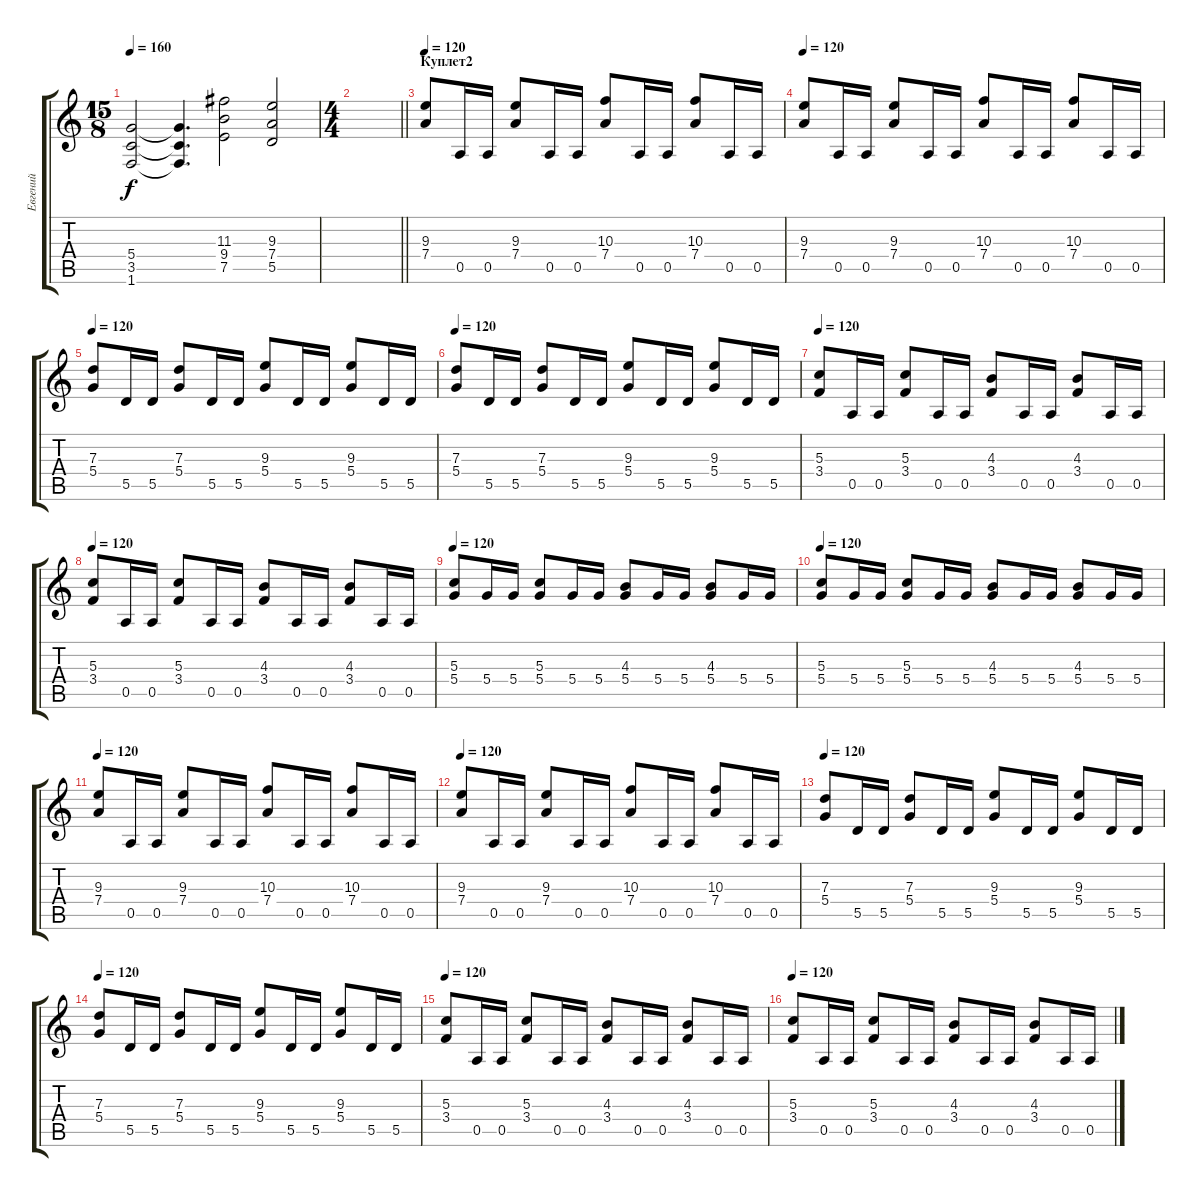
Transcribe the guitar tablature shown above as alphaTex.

\track ("Евгений" "Евгений") {instrument distortionguitar}
\staff {score tabs}
\tuning (E4 B3 G3 D3 A2 E2) {hide}
\ts (15 8)
\tempo 160
\clef g2
\ks c
(5.4 3.5 1.6).2{dy f} (5.4{t} 3.5{t} 1.6{t}).4{d} (11.3 9.4 7.5).2 (9.3 7.4 5.5).2 |
\ts (4 4)
\barLineRight lightlight
|
\section ("" "Куплет2")
\tempo 120
(9.3 7.4).8 0.5.16 0.5.16 (9.3 7.4).8 0.5.16 0.5.16 (10.3 7.4).8 0.5.16 0.5.16 (10.3 7.4).8 0.5.16 0.5.16 |
\tempo 120
(9.3 7.4).8 0.5.16 0.5.16 (9.3 7.4).8 0.5.16 0.5.16 (10.3 7.4).8 0.5.16 0.5.16 (10.3 7.4).8 0.5.16 0.5.16 |
\tempo 120
(7.3 5.4).8 5.5.16 5.5.16 (7.3 5.4).8 5.5.16 5.5.16 (9.3 5.4).8 5.5.16 5.5.16 (9.3 5.4).8 5.5.16 5.5.16 |
\tempo 120
(7.3 5.4).8 5.5.16 5.5.16 (7.3 5.4).8 5.5.16 5.5.16 (9.3 5.4).8 5.5.16 5.5.16 (9.3 5.4).8 5.5.16 5.5.16 |
\tempo 120
(5.3 3.4).8 0.5.16 0.5.16 (5.3 3.4).8 0.5.16 0.5.16 (4.3 3.4).8 0.5.16 0.5.16 (4.3 3.4).8 0.5.16 0.5.16 |
\tempo 120
(5.3 3.4).8 0.5.16 0.5.16 (5.3 3.4).8 0.5.16 0.5.16 (4.3 3.4).8 0.5.16 0.5.16 (4.3 3.4).8 0.5.16 0.5.16 |
\tempo 120
(5.3 5.4).8 5.4.16 5.4.16 (5.3 5.4).8 5.4.16 5.4.16 (4.3 5.4).8 5.4.16 5.4.16 (4.3 5.4).8 5.4.16 5.4.16 |
\tempo 120
(5.3 5.4).8 5.4.16 5.4.16 (5.3 5.4).8 5.4.16 5.4.16 (4.3 5.4).8 5.4.16 5.4.16 (4.3 5.4).8 5.4.16 5.4.16 |
\tempo 120
(9.3 7.4).8 0.5.16 0.5.16 (9.3 7.4).8 0.5.16 0.5.16 (10.3 7.4).8 0.5.16 0.5.16 (10.3 7.4).8 0.5.16 0.5.16 |
\tempo 120
(9.3 7.4).8 0.5.16 0.5.16 (9.3 7.4).8 0.5.16 0.5.16 (10.3 7.4).8 0.5.16 0.5.16 (10.3 7.4).8 0.5.16 0.5.16 |
\tempo 120
(7.3 5.4).8 5.5.16 5.5.16 (7.3 5.4).8 5.5.16 5.5.16 (9.3 5.4).8 5.5.16 5.5.16 (9.3 5.4).8 5.5.16 5.5.16 |
\tempo 120
(7.3 5.4).8 5.5.16 5.5.16 (7.3 5.4).8 5.5.16 5.5.16 (9.3 5.4).8 5.5.16 5.5.16 (9.3 5.4).8 5.5.16 5.5.16 |
\tempo 120
(5.3 3.4).8 0.5.16 0.5.16 (5.3 3.4).8 0.5.16 0.5.16 (4.3 3.4).8 0.5.16 0.5.16 (4.3 3.4).8 0.5.16 0.5.16 |
\tempo 120
(5.3 3.4).8 0.5.16 0.5.16 (5.3 3.4).8 0.5.16 0.5.16 (4.3 3.4).8 0.5.16 0.5.16 (4.3 3.4).8 0.5.16 0.5.16
